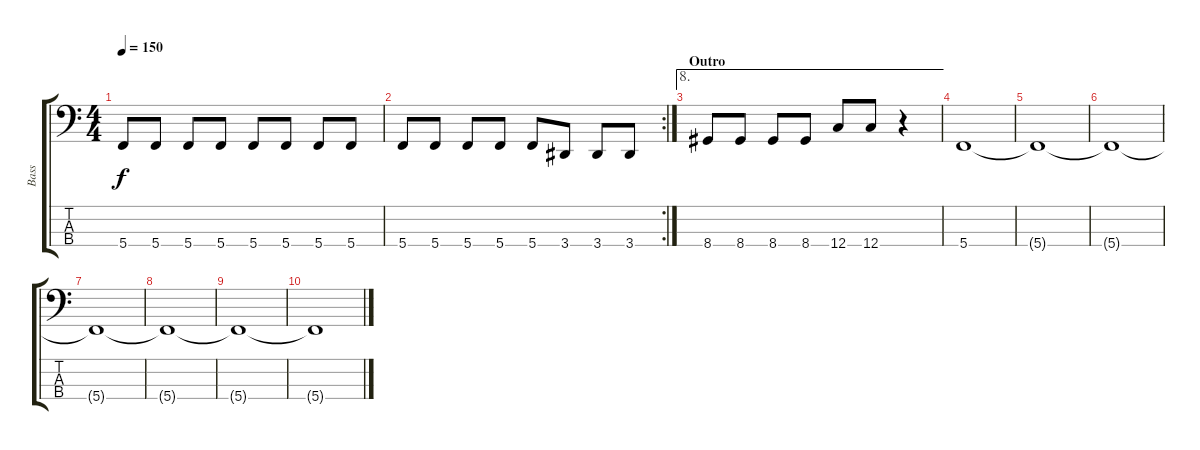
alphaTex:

\track ("Bass" "Bass") {instrument electricbasspick}
\staff {score tabs}
\tuning (F2 C2 G1 C1) {hide}
\ts (4 4)
\tempo 150
\clef f4
\ks c
5.4.8{dy f} 5.4.8 5.4.8 5.4.8 5.4.8 5.4.8 5.4.8 5.4.8 |
\rc 2
5.4.8 5.4.8 5.4.8 5.4.8 5.4.8 3.4.8 3.4.8 3.4.8 |
\ae 8
\section ("" "Outro")
8.4.8 8.4.8 8.4.8 8.4.8 12.4.8 12.4.8 r.4 |
5.4.1 |
5.4{t}.1 |
5.4{t}.1 |
5.4{t}.1 |
5.4{t}.1 |
5.4{t}.1 |
5.4{t}.1
